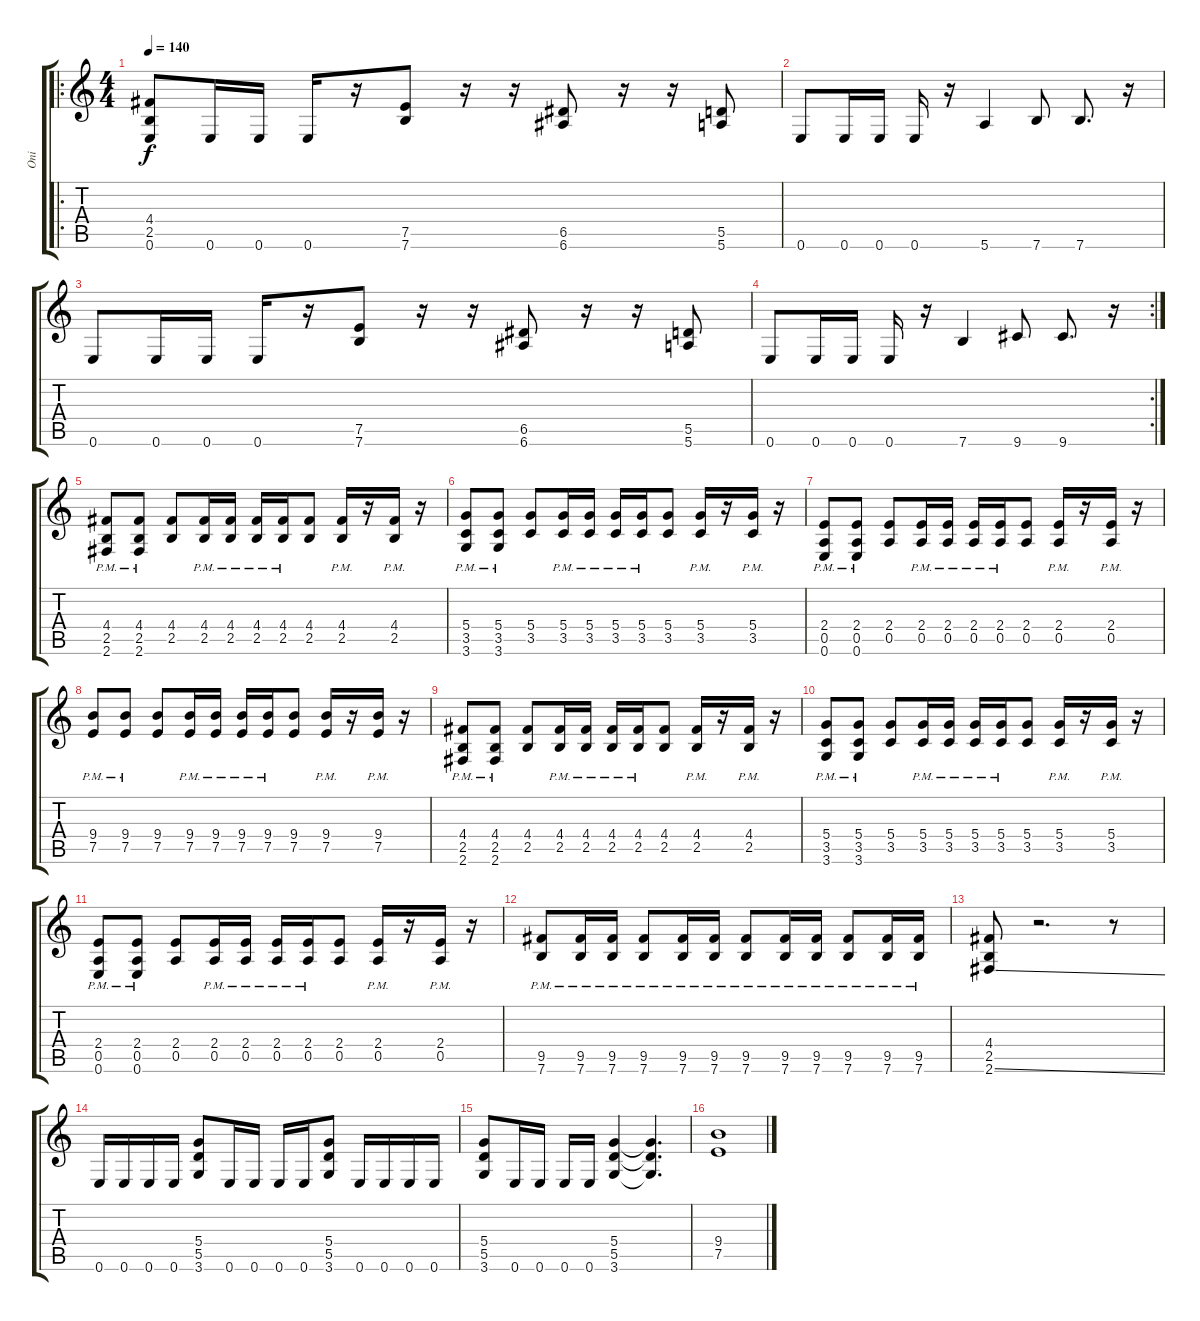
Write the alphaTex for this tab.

\track ("Oni" "Oni") {instrument overdrivenguitar}
\staff {score tabs}
\tuning (E4 B3 G3 D3 A2 E2) {hide}
\ro
\ts (4 4)
\tempo 140
\clef g2
\ks c
(4.4{t} 2.5{t} 0.6).8{dy f} 0.6.16 0.6.16 0.6.16 r.16 (7.5 7.6).8 r.16 r.16 (6.5 6.6).8 r.16 r.16 (5.5 5.6).8 |
0.6.8 0.6.16 0.6.16 0.6.16 r.16 5.6.4 7.6.8 7.6.8{d} r.16 |
0.6.8 0.6.16 0.6.16 0.6.16 r.16 (7.5 7.6).8 r.16 r.16 (6.5 6.6).8 r.16 r.16 (5.5 5.6).8 |
\rc 2
0.6.8 0.6.16 0.6.16 0.6.16 r.16 7.6.4 9.6.8 9.6.8{d} r.16 |
(4.4{pm} 2.5{pm} 2.6{pm}).8 (4.4{pm} 2.5{pm} 2.6{pm}).8 (4.4 2.5).8 (4.4{pm} 2.5{pm}).16 (4.4{pm} 2.5{pm}).16 (4.4{pm} 2.5{pm}).16 (4.4{pm} 2.5{pm}).16 (4.4 2.5).8 (4.4{pm} 2.5{pm}).16 r.16 (4.4{pm} 2.5{pm}).16 r.16 |
(5.4{pm} 3.5{pm} 3.6{pm}).8 (5.4{pm} 3.5{pm} 3.6{pm}).8 (5.4 3.5).8 (5.4{pm} 3.5{pm}).16 (5.4{pm} 3.5{pm}).16 (5.4{pm} 3.5{pm}).16 (5.4{pm} 3.5{pm}).16 (5.4 3.5).8 (5.4{pm} 3.5{pm}).16 r.16 (5.4{pm} 3.5{pm}).16 r.16 |
(2.4{pm} 0.5{pm} 0.6{pm}).8 (2.4{pm} 0.5{pm} 0.6{pm}).8 (2.4 0.5).8 (2.4{pm} 0.5{pm}).16 (2.4{pm} 0.5{pm}).16 (2.4{pm} 0.5{pm}).16 (2.4{pm} 0.5{pm}).16 (2.4 0.5).8 (2.4{pm} 0.5{pm}).16 r.16 (2.4{pm} 0.5{pm}).16 r.16 |
(9.4{pm} 7.5{pm}).8 (9.4{pm} 7.5{pm}).8 (9.4 7.5).8 (9.4{pm} 7.5{pm}).16 (9.4{pm} 7.5{pm}).16 (9.4{pm} 7.5{pm}).16 (9.4{pm} 7.5{pm}).16 (9.4 7.5).8 (9.4{pm} 7.5{pm}).16 r.16 (9.4{pm} 7.5{pm}).16 r.16 |
(4.4{pm} 2.5{pm} 2.6{pm}).8 (4.4{pm} 2.5{pm} 2.6{pm}).8 (4.4 2.5).8 (4.4{pm} 2.5{pm}).16 (4.4{pm} 2.5{pm}).16 (4.4{pm} 2.5{pm}).16 (4.4{pm} 2.5{pm}).16 (4.4 2.5).8 (4.4{pm} 2.5{pm}).16 r.16 (4.4{pm} 2.5{pm}).16 r.16 |
(5.4{pm} 3.5{pm} 3.6{pm}).8 (5.4{pm} 3.5{pm} 3.6{pm}).8 (5.4 3.5).8 (5.4{pm} 3.5{pm}).16 (5.4{pm} 3.5{pm}).16 (5.4{pm} 3.5{pm}).16 (5.4{pm} 3.5{pm}).16 (5.4 3.5).8 (5.4{pm} 3.5{pm}).16 r.16 (5.4{pm} 3.5{pm}).16 r.16 |
(2.4{pm} 0.5{pm} 0.6{pm}).8 (2.4{pm} 0.5{pm} 0.6{pm}).8 (2.4 0.5).8 (2.4{pm} 0.5{pm}).16 (2.4{pm} 0.5{pm}).16 (2.4{pm} 0.5{pm}).16 (2.4{pm} 0.5{pm}).16 (2.4 0.5).8 (2.4{pm} 0.5{pm}).16 r.16 (2.4{pm} 0.5{pm}).16 r.16 |
(9.5{pm} 7.6{pm}).8 (9.5{pm} 7.6{pm}).16 (9.5{pm} 7.6{pm}).16 (9.5{pm} 7.6{pm}).8 (9.5{pm} 7.6{pm}).16 (9.5{pm} 7.6{pm}).16 (9.5{pm} 7.6{pm}).8 (9.5{pm} 7.6{pm}).16 (9.5{pm} 7.6{pm}).16 (9.5{pm} 7.6{pm}).8 (9.5{pm} 7.6{pm}).16 (9.5{pm} 7.6{pm}).16 |
(4.4 2.5 2.6{ss}).8 r.2{d} r.8 |
0.6.16 0.6.16 0.6.16 0.6.16 (5.4 5.5 3.6).8 0.6.16 0.6.16 0.6.16 0.6.16 (5.4 5.5 3.6).8 0.6.16 0.6.16 0.6.16 0.6.16 |
(5.4 5.5 3.6).8 0.6.16 0.6.16 0.6.16 0.6.16 (5.4 5.5 3.6).4 (5.4{t} 5.5{t} 3.6{t}).4{d} |
(9.4 7.5).1
